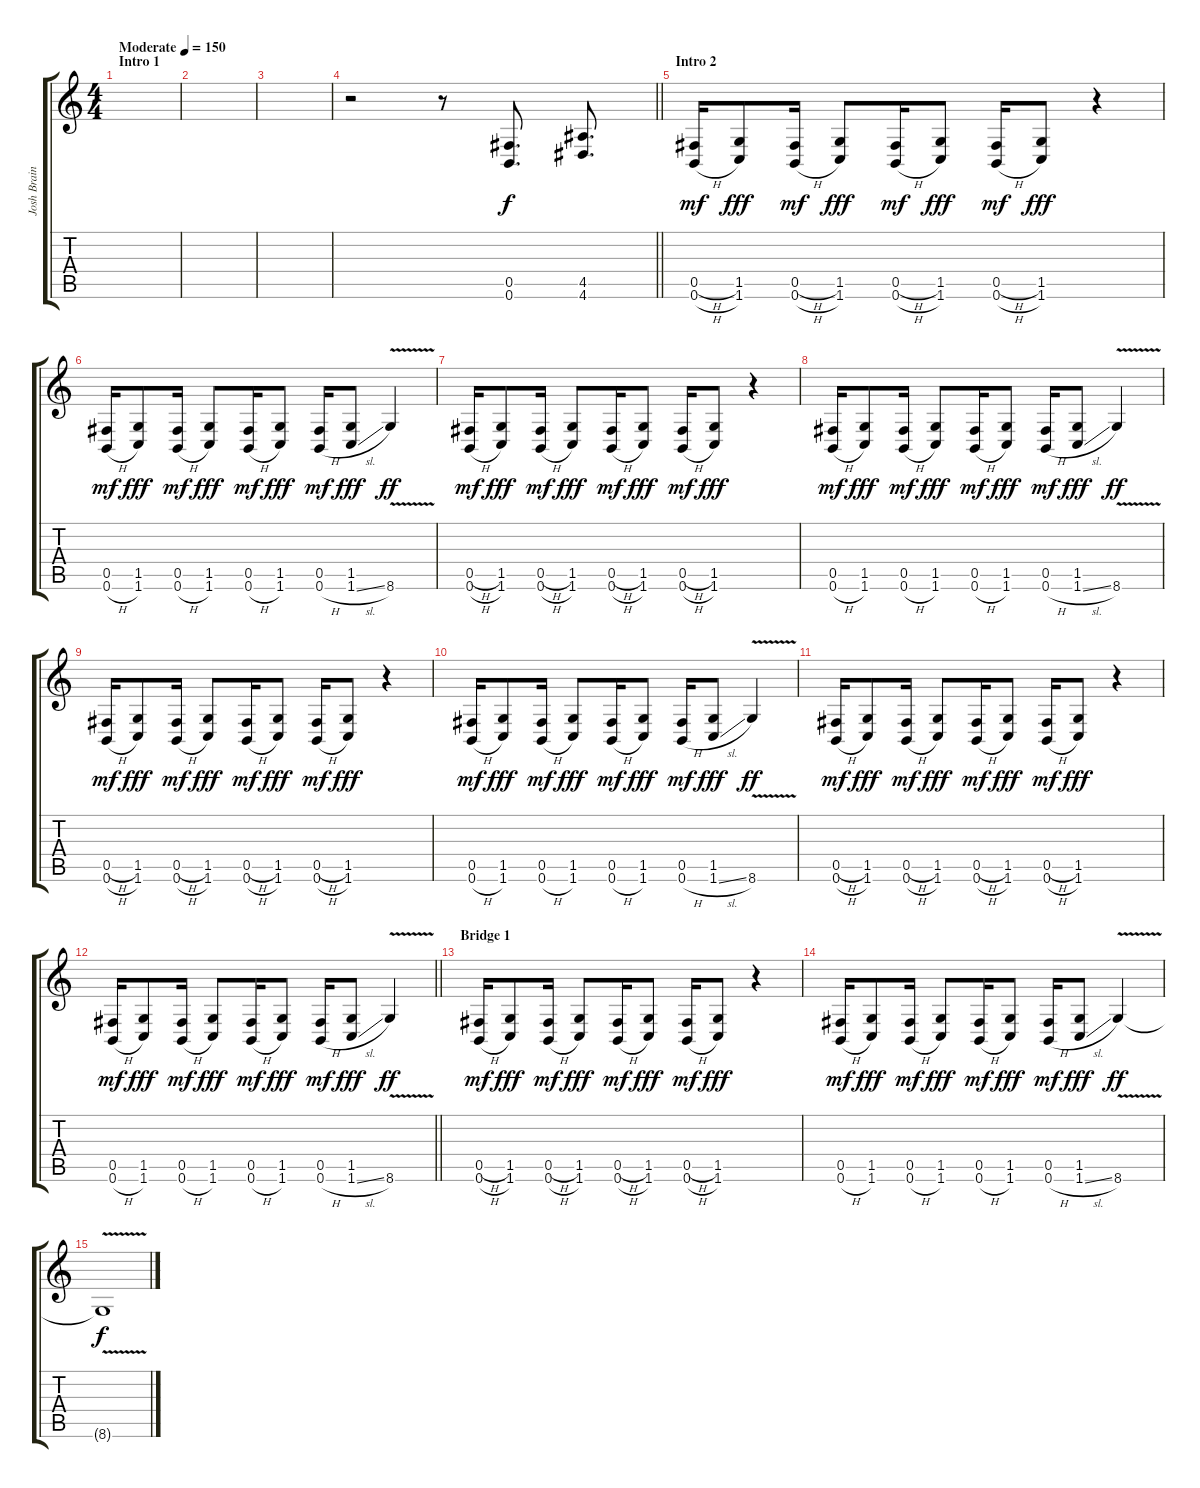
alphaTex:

\track ("Josh Brainard" "Josh Brain") {instrument distortionguitar}
\staff {score tabs}
\tuning (Db4 Ab3 E3 B2 Gb2 B1) {hide}
\ts (4 4)
\section ("" "Intro 1")
\tempo (150 "Moderate")
\clef g2
\ks c
|
|
|
\barLineRight lightlight
r.2 r.8 (0.5 0.6).8{d} (4.5 4.6).8{d} |
\section ("" "Intro 2")
(0.5{h} 0.6{h}).16{dy mf} (1.5 1.6).8{dy fff} (0.5{h} 0.6{h}).16{dy mf} (1.5 1.6).8{dy fff} (0.5{h} 0.6{h}).16{dy mf} (1.5 1.6).8{dy fff} (0.5{h} 0.6{h}).16{dy mf} (1.5 1.6).8{dy fff} r.4 |
(0.5 0.6{h}).16{dy mf} (1.5 1.6).8{dy fff} (0.5 0.6{h}).16{dy mf} (1.5 1.6).8{dy fff} (0.5 0.6{h}).16{dy mf} (1.5 1.6).8{dy fff} (0.5 0.6{h}).16{dy mf} (1.5 1.6{sl}).8{dy fff} 8.6{v}.4{dy ff} |
(0.5{h} 0.6{h}).16{dy mf} (1.5 1.6).8{dy fff} (0.5{h} 0.6{h}).16{dy mf} (1.5 1.6).8{dy fff} (0.5{h} 0.6{h}).16{dy mf} (1.5 1.6).8{dy fff} (0.5{h} 0.6{h}).16{dy mf} (1.5 1.6).8{dy fff} r.4 |
(0.5 0.6{h}).16{dy mf} (1.5 1.6).8{dy fff} (0.5 0.6{h}).16{dy mf} (1.5 1.6).8{dy fff} (0.5 0.6{h}).16{dy mf} (1.5 1.6).8{dy fff} (0.5 0.6{h}).16{dy mf} (1.5 1.6{sl}).8{dy fff} 8.6{v}.4{dy ff} |
(0.5{h} 0.6{h}).16{dy mf} (1.5 1.6).8{dy fff} (0.5{h} 0.6{h}).16{dy mf} (1.5 1.6).8{dy fff} (0.5{h} 0.6{h}).16{dy mf} (1.5 1.6).8{dy fff} (0.5{h} 0.6{h}).16{dy mf} (1.5 1.6).8{dy fff} r.4 |
(0.5 0.6{h}).16{dy mf} (1.5 1.6).8{dy fff} (0.5 0.6{h}).16{dy mf} (1.5 1.6).8{dy fff} (0.5 0.6{h}).16{dy mf} (1.5 1.6).8{dy fff} (0.5 0.6{h}).16{dy mf} (1.5 1.6{sl}).8{dy fff} 8.6{v}.4{dy ff} |
(0.5{h} 0.6{h}).16{dy mf} (1.5 1.6).8{dy fff} (0.5{h} 0.6{h}).16{dy mf} (1.5 1.6).8{dy fff} (0.5{h} 0.6{h}).16{dy mf} (1.5 1.6).8{dy fff} (0.5{h} 0.6{h}).16{dy mf} (1.5 1.6).8{dy fff} r.4 |
\barLineRight lightlight
(0.5 0.6{h}).16{dy mf} (1.5 1.6).8{dy fff} (0.5 0.6{h}).16{dy mf} (1.5 1.6).8{dy fff} (0.5 0.6{h}).16{dy mf} (1.5 1.6).8{dy fff} (0.5 0.6{h}).16{dy mf} (1.5 1.6{sl}).8{dy fff} 8.6{v}.4{dy ff} |
\section ("" "Bridge 1")
(0.5{h} 0.6{h}).16{dy mf} (1.5 1.6).8{dy fff} (0.5{h} 0.6{h}).16{dy mf} (1.5 1.6).8{dy fff} (0.5{h} 0.6{h}).16{dy mf} (1.5 1.6).8{dy fff} (0.5{h} 0.6{h}).16{dy mf} (1.5 1.6).8{dy fff} r.4 |
(0.5 0.6{h}).16{dy mf} (1.5 1.6).8{dy fff} (0.5 0.6{h}).16{dy mf} (1.5 1.6).8{dy fff} (0.5 0.6{h}).16{dy mf} (1.5 1.6).8{dy fff} (0.5 0.6{h}).16{dy mf} (1.5 1.6{sl}).8{dy fff} 8.6{v}.4{dy ff} |
8.6{t}.1{dy f}
